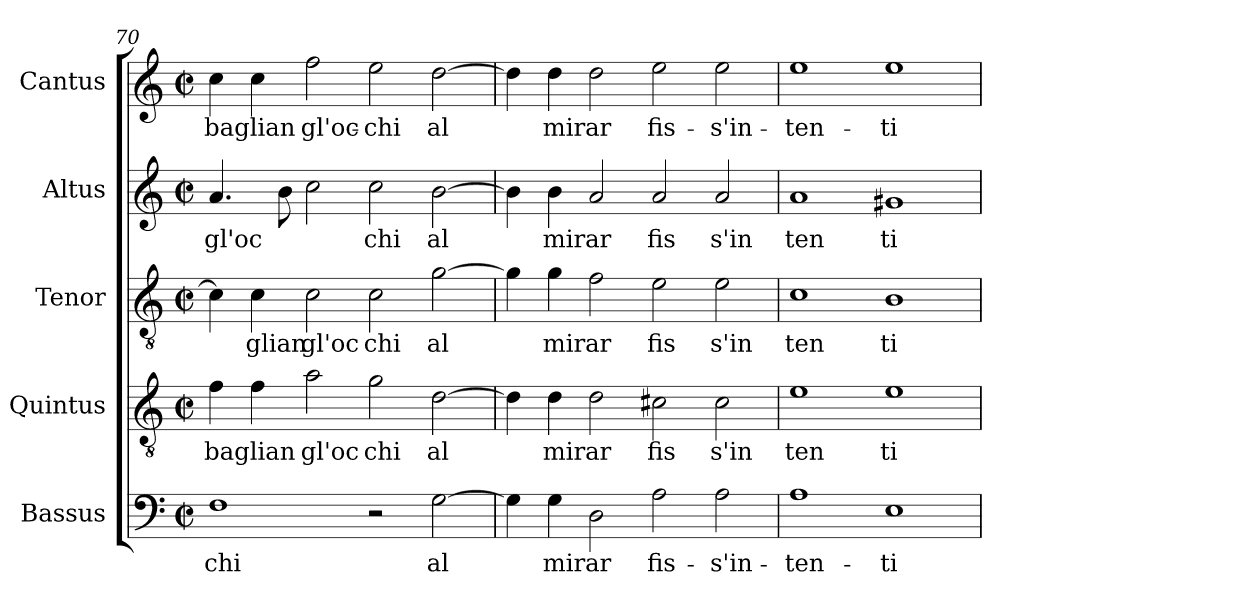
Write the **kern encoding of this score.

**kern	**text	**kern	**text	**kern	**text	**kern	**text	**kern	**text
*part5	*part5	*part4	*part4	*part3	*part3	*part2	*part2	*part1	*part1
*staff5	*staff5	*staff4	*staff4	*staff3	*staff3	*staff2	*staff2	*staff1	*staff1
*I"Bassus	*	*I"Quintus	*	*I"Tenor	*	*I"Altus	*	*I"Cantus	*
*clefF4	*	*clefGv2	*	*clefGv2	*	*clefG2	*	*clefG2	*
*k[]	*	*k[]	*	*k[]	*	*k[]	*	*k[]	*
*C:	*	*C:	*	*C:	*	*C:	*	*C:	*
*M2/2	*	*M2/2	*	*M2/2	*	*M2/2	*	*M2/2	*
*met(c|)	*	*met(c|)	*	*met(c|)	*	*met(c|)	*	*met(c|)	*
=70	=70	=70	=70	=70	=70	=70	=70	=70	=70
!	!LO:LY:b:cj	!	!LO:LY:b:cj	!	!LO:LY:b:cj	!	!LO:LY:b:cj	!	!LO:LY:b:cj
1F	-chi	4f\	baglian	4c\]	.	4.a/	gl'oc	4cc\	-baglian
!	!	!	!LO:LY:b:cj	!	!LO:LY:b:cj	!	!	!	!LO:LY:b:cj
.	.	4f\	.	4c\	glian	.	.	4cc\	.
!	!	!	!	!	!	!	!LO:LY:b:cj	!	!
.	.	.	.	.	.	8b\	.	.	.
!	!	!	!LO:LY:b:cj	!	!LO:LY:b:cj	!	!LO:LY:b:cj	!	!LO:LY:b:cj
.	.	2a\	gl'oc	2c\	gl'oc	2cc\	.	2ff\	gl'oc-
!	!	!	!LO:LY:b:cj	!	!LO:LY:b:cj	!	!LO:LY:b:cj	!	!LO:LY:b:cj
2r	.	2g\	chi	2c\	chi	2cc\	chi	2ee\	-chi
!	!LO:LY:b:cj	!	!LO:LY:b:cj	!	!LO:LY:b:cj	!	!LO:LY:b:cj	!	!LO:LY:b:cj
[>2G\	al	[>2d\	al	[>2g\	al	[>2b\	al	[>2dd\	al
=71	=71	=71	=71	=71	=71	=71	=71	=71	=71
!	!LO:LY:b:cj	!	!LO:LY:b:cj	!	!LO:LY:b:cj	!	!LO:LY:b:cj	!	!LO:LY:b:cj
4G\]	.	4d\]	.	4g\]	.	4b\]	.	4dd\]	.
!	!LO:LY:b:cj	!	!LO:LY:b:cj	!	!LO:LY:b:cj	!	!LO:LY:b:cj	!	!LO:LY:b:cj
4G\	mirar	4d\	mirar	4g\	mirar	4b\	mirar	4dd\	mirar
!	!LO:LY:b:cj	!	!LO:LY:b:cj	!	!LO:LY:b:cj	!	!LO:LY:b:cj	!	!LO:LY:b:cj
2D\	.	2d\	.	2f\	.	2a/	.	2dd\	.
!	!LO:LY:b:cj	!	!LO:LY:b:cj	!	!LO:LY:b:cj	!	!LO:LY:b:cj	!	!LO:LY:b:cj
2A\	fis-	2c#X\	fis	2e\	fis	2a/	fis	2ee\	fis-
!	!LO:LY:b:cj	!	!LO:LY:b:cj	!	!LO:LY:b:cj	!	!LO:LY:b:cj	!	!LO:LY:b:cj
2A\	-s'in-	2c#\	s'in	2e\	s'in	2a/	s'in	2ee\	-s'in-
=72	=72	=72	=72	=72	=72	=72	=72	=72	=72
!	!LO:LY:b:cj	!	!LO:LY:b:cj	!	!LO:LY:b:cj	!	!LO:LY:b:cj	!	!LO:LY:b:cj
1A	-ten-	1e	ten	1c	ten	1a	ten	1ee	-ten-
!	!LO:LY:b:cj	!	!LO:LY:b:cj	!	!LO:LY:b:cj	!	!LO:LY:b:cj	!	!LO:LY:b:cj
1E	-ti	1e	ti	1B	ti	1g#X	ti	1ee	-ti
=	=	=	=	=	=	=	=	=	=
*-	*-	*-	*-	*-	*-	*-	*-	*-	*-
